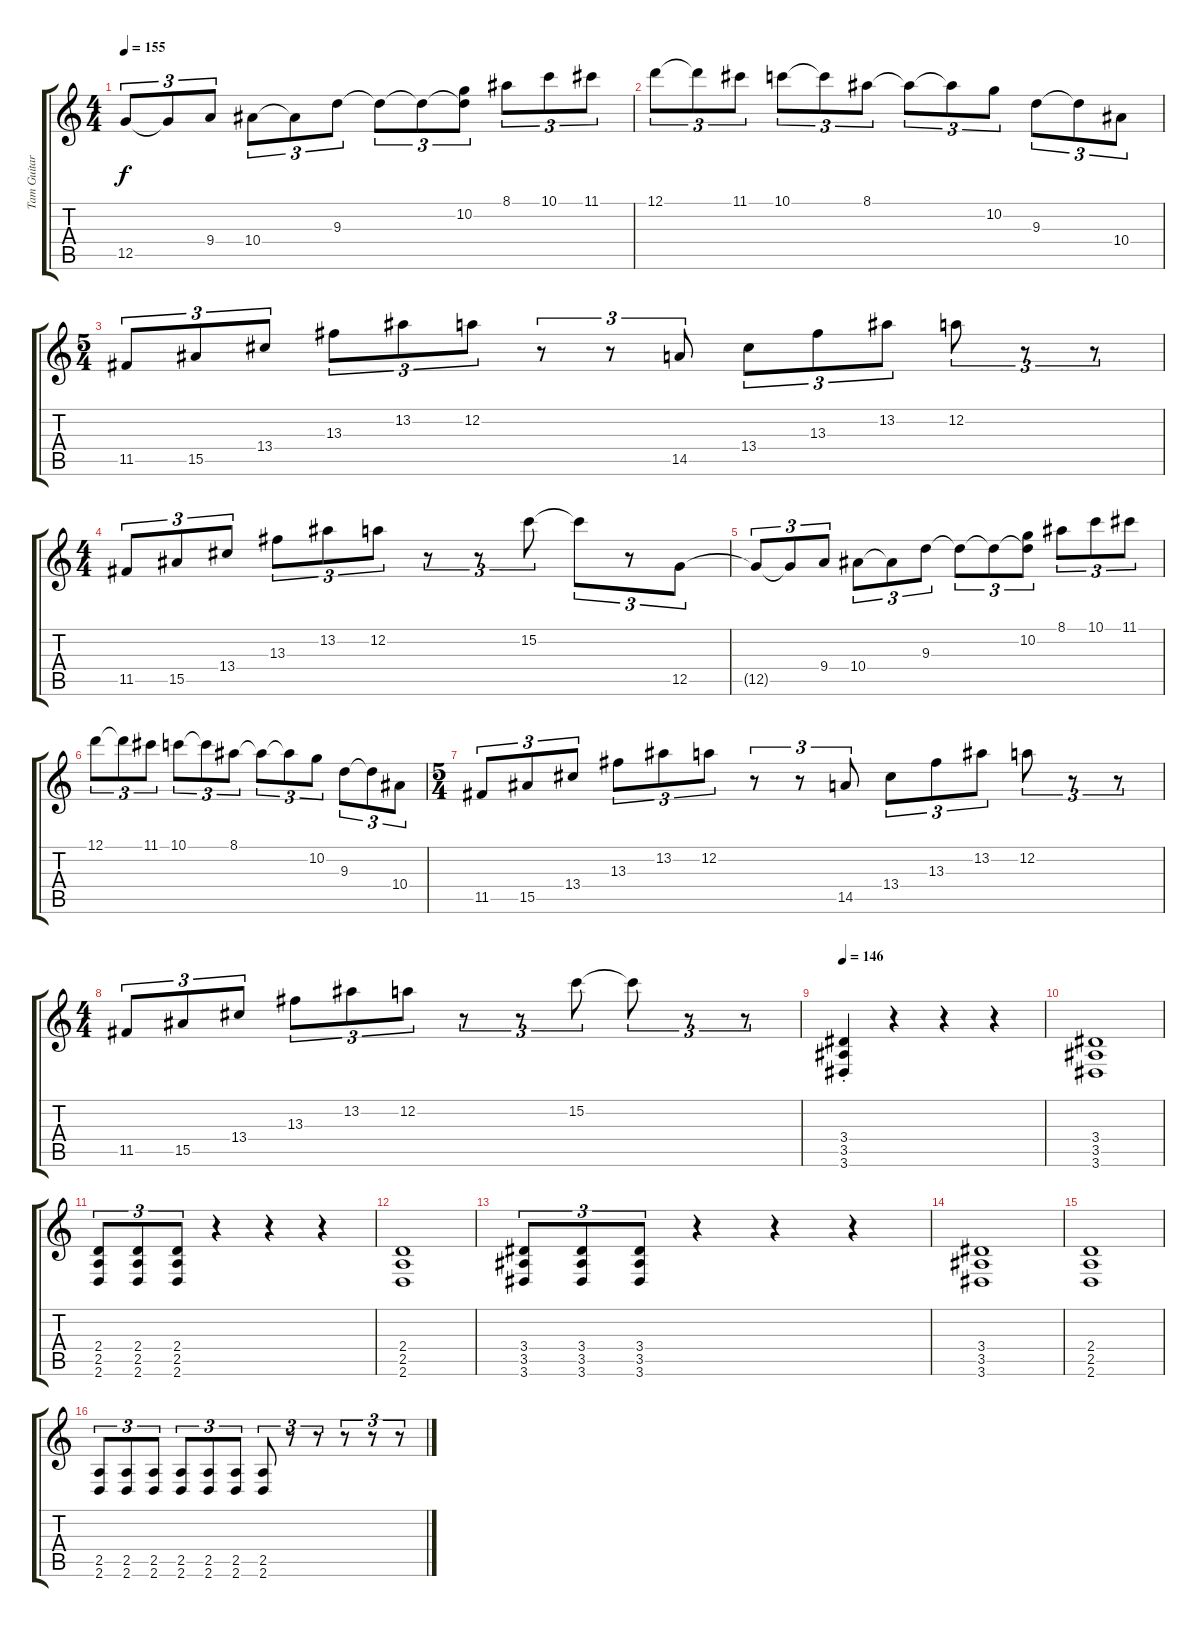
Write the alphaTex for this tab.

\track ("Tam Guitar" "Tam Guitar") {instrument overdrivenguitar}
\staff {score tabs}
\tuning (D4 A3 F3 C3 G2 C2) {hide}
\ts (4 4)
\tempo 155
\clef g2
\ks c
12.5{t}.8{tu (3 2) dy f} 12.5{t}.8{tu (3 2)} 9.4.8{tu (3 2)} 10.4.8{tu (3 2)} 10.4{t}.8{tu (3 2)} 9.3.8{tu (3 2)} 9.3{t}.8{tu (3 2)} 9.3{t}.8{tu (3 2)} (10.2 9.3{t}).8{tu (3 2)} 8.1.8{tu (3 2)} 10.1.8{tu (3 2)} 11.1.8{tu (3 2)} |
12.1.8{tu (3 2)} 12.1{t}.8{tu (3 2)} 11.1.8{tu (3 2)} 10.1.8{tu (3 2)} 10.1{t}.8{tu (3 2)} 8.1.8{tu (3 2)} 8.1{t}.8{tu (3 2)} 8.1{t}.8{tu (3 2)} 10.2.8{tu (3 2)} 9.3.8{tu (3 2)} 9.3{t}.8{tu (3 2)} 10.4.8{tu (3 2)} |
\ts (5 4)
11.5.8{tu (3 2)} 15.5.8{tu (3 2)} 13.4.8{tu (3 2)} 13.3.8{tu (3 2)} 13.2.8{tu (3 2)} 12.2.8{tu (3 2)} r.8{tu (3 2)} r.8{tu (3 2)} 14.5.8{tu (3 2)} 13.4.8{tu (3 2)} 13.3.8{tu (3 2)} 13.2.8{tu (3 2)} 12.2.8{tu (3 2)} r.8{tu (3 2)} r.8{tu (3 2)} |
\ts (4 4)
11.5.8{tu (3 2)} 15.5.8{tu (3 2)} 13.4.8{tu (3 2)} 13.3.8{tu (3 2)} 13.2.8{tu (3 2)} 12.2.8{tu (3 2)} r.8{tu (3 2)} r.8{tu (3 2)} 15.2.8{tu (3 2)} 15.2{t}.8{tu (3 2)} r.8{tu (3 2)} 12.5.8{tu (3 2)} |
12.5{t}.8{tu (3 2)} 12.5{t}.8{tu (3 2)} 9.4.8{tu (3 2)} 10.4.8{tu (3 2)} 10.4{t}.8{tu (3 2)} 9.3.8{tu (3 2)} 9.3{t}.8{tu (3 2)} 9.3{t}.8{tu (3 2)} (10.2 9.3{t}).8{tu (3 2)} 8.1.8{tu (3 2)} 10.1.8{tu (3 2)} 11.1.8{tu (3 2)} |
12.1.8{tu (3 2)} 12.1{t}.8{tu (3 2)} 11.1.8{tu (3 2)} 10.1.8{tu (3 2)} 10.1{t}.8{tu (3 2)} 8.1.8{tu (3 2)} 8.1{t}.8{tu (3 2)} 8.1{t}.8{tu (3 2)} 10.2.8{tu (3 2)} 9.3.8{tu (3 2)} 9.3{t}.8{tu (3 2)} 10.4.8{tu (3 2)} |
\ts (5 4)
11.5.8{tu (3 2)} 15.5.8{tu (3 2)} 13.4.8{tu (3 2)} 13.3.8{tu (3 2)} 13.2.8{tu (3 2)} 12.2.8{tu (3 2)} r.8{tu (3 2)} r.8{tu (3 2)} 14.5.8{tu (3 2)} 13.4.8{tu (3 2)} 13.3.8{tu (3 2)} 13.2.8{tu (3 2)} 12.2.8{tu (3 2)} r.8{tu (3 2)} r.8{tu (3 2)} |
\ts (4 4)
11.5.8{tu (3 2)} 15.5.8{tu (3 2)} 13.4.8{tu (3 2)} 13.3.8{tu (3 2)} 13.2.8{tu (3 2)} 12.2.8{tu (3 2)} r.8{tu (3 2)} r.8{tu (3 2)} 15.2.8{tu (3 2)} 15.2{t}.8{tu (3 2)} r.8{tu (3 2)} r.8{tu (3 2)} |
\tempo 146
(3.4{st} 3.5{st} 3.6{st}).4{instrument overdrivenguitar} r.4 r.4 r.4 |
(3.4 3.5 3.6).1 |
(2.4 2.5 2.6).8{tu (3 2)} (2.4 2.5 2.6).8{tu (3 2)} (2.4 2.5 2.6).8{tu (3 2)} r.4 r.4 r.4 |
(2.4 2.5 2.6).1 |
(3.4 3.5 3.6).8{tu (3 2)} (3.4 3.5 3.6).8{tu (3 2)} (3.4 3.5 3.6).8{tu (3 2)} r.4 r.4 r.4 |
(3.4 3.5 3.6).1 |
(2.4 2.5 2.6).1 |
(2.5 2.6).8{tu (3 2)} (2.5 2.6).8{tu (3 2)} (2.5 2.6).8{tu (3 2)} (2.5 2.6).8{tu (3 2)} (2.5 2.6).8{tu (3 2)} (2.5 2.6).8{tu (3 2)} (2.5 2.6).8{tu (3 2)} r.8{tu (3 2)} r.8{tu (3 2)} r.8{tu (3 2)} r.8{tu (3 2)} r.8{tu (3 2)}
